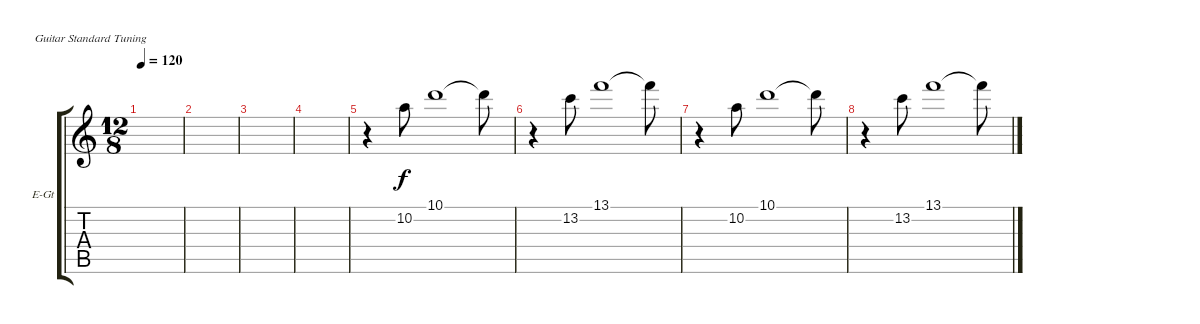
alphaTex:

\defaultSystemsLayout 4
\bracketExtendMode groupsimilarinstruments
\firstSystemTrackNameOrientation horizontal
\otherSystemsTrackNameOrientation horizontal
\track ("Electric Guitar" "E-Gt") {instrument electricguitarclean}
\staff {score tabs}
\tuning (E4 B3 G3 D3 A2 E2)
\ts (12 8)
\tempo 120
\clef g2
\scale
0.487395
\ks c
|
\scale
0.256303 |
\scale
0.256303 |
\scale
0.333333 |
\scale
0.333333 r.4 10.2.8 10.1.1 10.1{t}.8 |
\scale
0.333333 r.4 13.2.8 13.1.1 13.1{t}.8 |
\scale
0.333333 r.4 10.2.8 10.1.1 10.1{t}.8 |
\scale
0.333333 r.4 13.2.8 13.1.1 13.1{t}.8 |
\scale
0.333333
